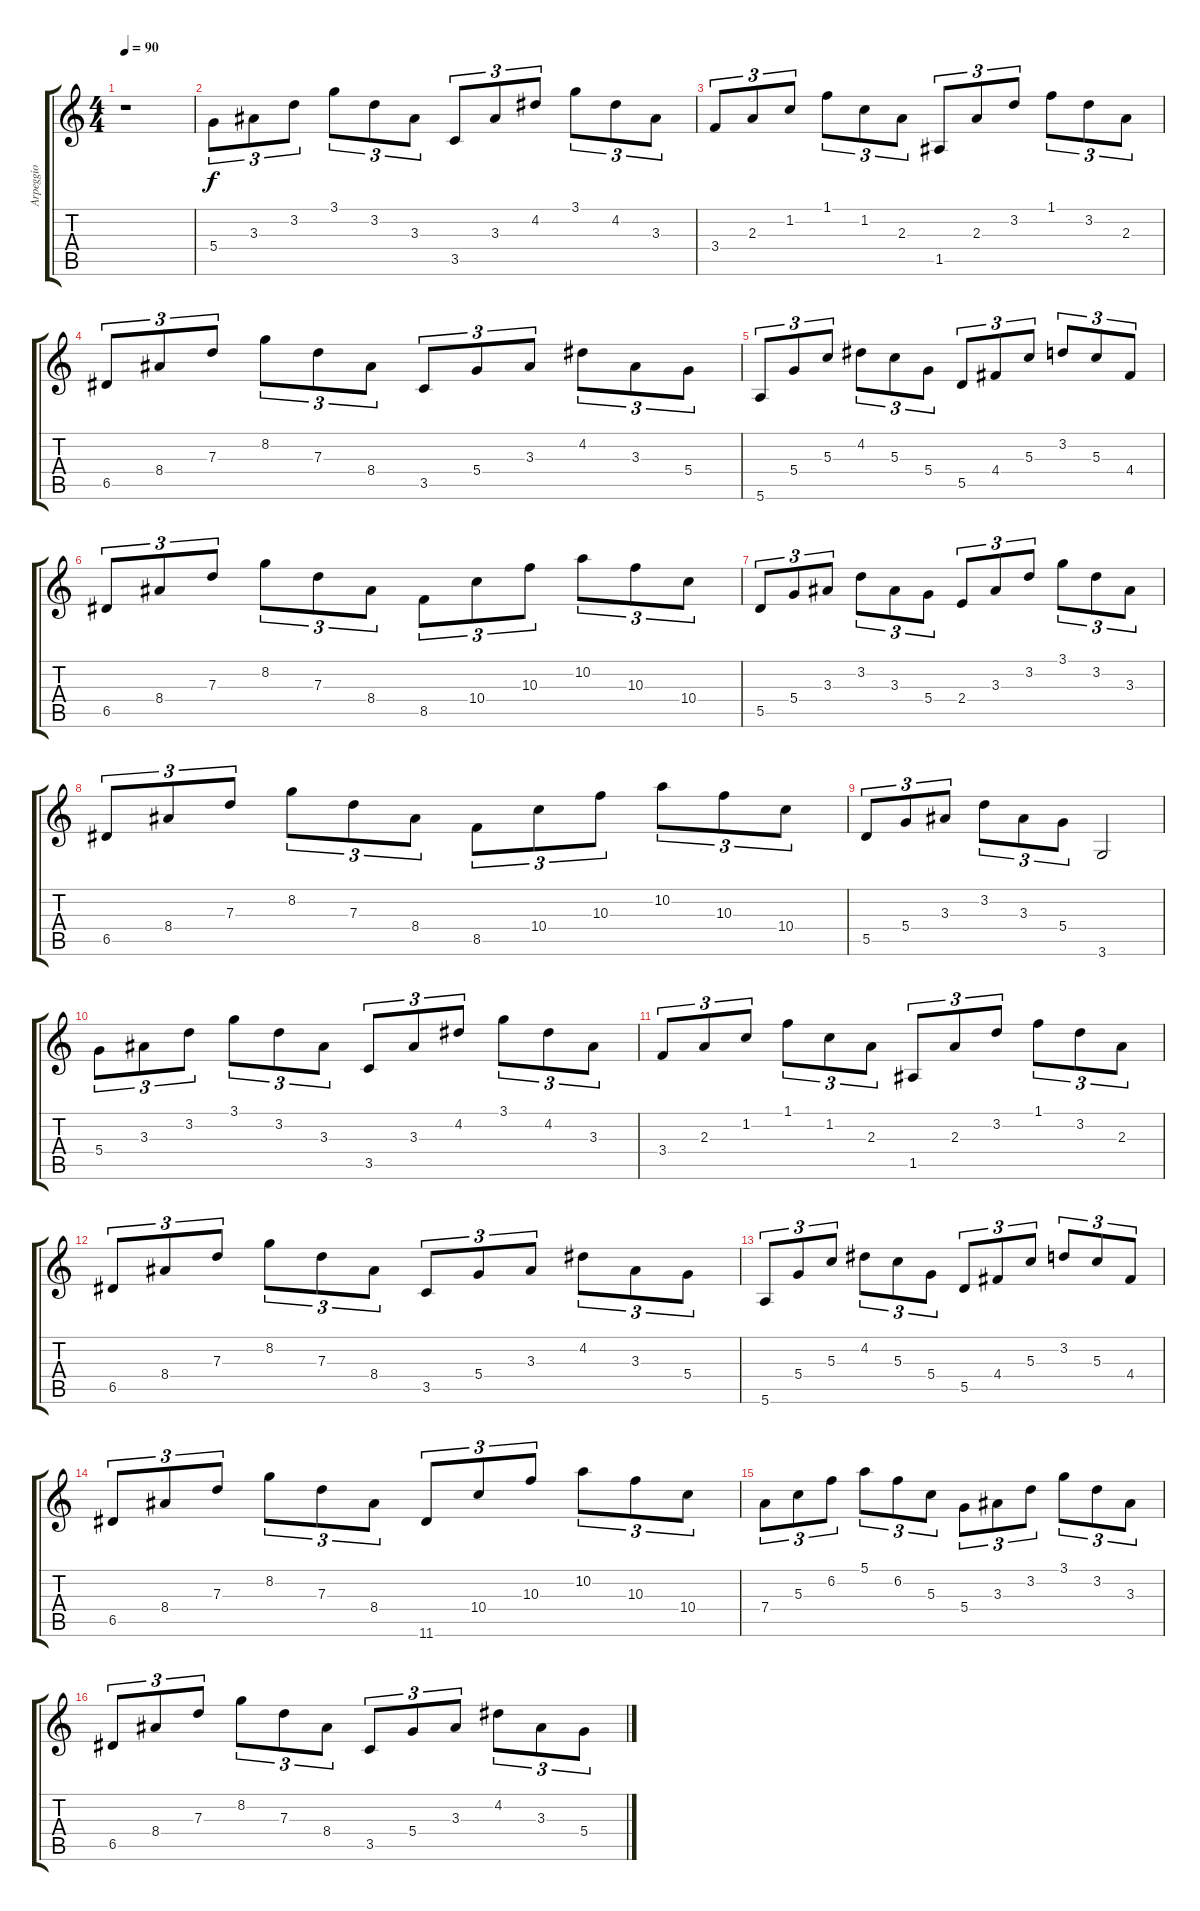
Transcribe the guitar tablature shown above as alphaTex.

\track ("Arpeggio" "Arpeggio") {instrument acousticguitarnylon}
\staff {score tabs}
\tuning (E4 B3 G3 D3 A2 E2) {hide}
\ts (4 4)
\tempo 90
\clef g2
\ks c
r.1{dy f instrument acousticguitarnylon} |
5.4.8{tu (3 2)} 3.3.8{tu (3 2)} 3.2.8{tu (3 2)} 3.1.8{tu (3 2)} 3.2.8{tu (3 2)} 3.3.8{tu (3 2)} 3.5.8{tu (3 2)} 3.3.8{tu (3 2)} 4.2.8{tu (3 2)} 3.1.8{tu (3 2)} 4.2.8{tu (3 2)} 3.3.8{tu (3 2)} |
3.4.8{tu (3 2)} 2.3.8{tu (3 2)} 1.2.8{tu (3 2)} 1.1.8{tu (3 2)} 1.2.8{tu (3 2)} 2.3.8{tu (3 2)} 1.5.8{tu (3 2)} 2.3.8{tu (3 2)} 3.2.8{tu (3 2)} 1.1.8{tu (3 2)} 3.2.8{tu (3 2)} 2.3.8{tu (3 2)} |
6.5.8{tu (3 2)} 8.4.8{tu (3 2)} 7.3.8{tu (3 2)} 8.2.8{tu (3 2)} 7.3.8{tu (3 2)} 8.4.8{tu (3 2)} 3.5.8{tu (3 2)} 5.4.8{tu (3 2)} 3.3.8{tu (3 2)} 4.2.8{tu (3 2)} 3.3.8{tu (3 2)} 5.4.8{tu (3 2)} |
5.6.8{tu (3 2)} 5.4.8{tu (3 2)} 5.3.8{tu (3 2)} 4.2.8{tu (3 2)} 5.3.8{tu (3 2)} 5.4.8{tu (3 2)} 5.5.8{tu (3 2)} 4.4.8{tu (3 2)} 5.3.8{tu (3 2)} 3.2.8{tu (3 2)} 5.3.8{tu (3 2)} 4.4.8{tu (3 2)} |
6.5.8{tu (3 2)} 8.4.8{tu (3 2)} 7.3.8{tu (3 2)} 8.2.8{tu (3 2)} 7.3.8{tu (3 2)} 8.4.8{tu (3 2)} 8.5.8{tu (3 2)} 10.4.8{tu (3 2)} 10.3.8{tu (3 2)} 10.2.8{tu (3 2)} 10.3.8{tu (3 2)} 10.4.8{tu (3 2)} |
5.5.8{tu (3 2)} 5.4.8{tu (3 2)} 3.3.8{tu (3 2)} 3.2.8{tu (3 2)} 3.3.8{tu (3 2)} 5.4.8{tu (3 2)} 2.4.8{tu (3 2)} 3.3.8{tu (3 2)} 3.2.8{tu (3 2)} 3.1.8{tu (3 2)} 3.2.8{tu (3 2)} 3.3.8{tu (3 2)} |
6.5.8{tu (3 2)} 8.4.8{tu (3 2)} 7.3.8{tu (3 2)} 8.2.8{tu (3 2)} 7.3.8{tu (3 2)} 8.4.8{tu (3 2)} 8.5.8{tu (3 2)} 10.4.8{tu (3 2)} 10.3.8{tu (3 2)} 10.2.8{tu (3 2)} 10.3.8{tu (3 2)} 10.4.8{tu (3 2)} |
5.5.8{tu (3 2)} 5.4.8{tu (3 2)} 3.3.8{tu (3 2)} 3.2.8{tu (3 2)} 3.3.8{tu (3 2)} 5.4.8{tu (3 2)} 3.6.2 |
5.4.8{tu (3 2)} 3.3.8{tu (3 2)} 3.2.8{tu (3 2)} 3.1.8{tu (3 2)} 3.2.8{tu (3 2)} 3.3.8{tu (3 2)} 3.5.8{tu (3 2)} 3.3.8{tu (3 2)} 4.2.8{tu (3 2)} 3.1.8{tu (3 2)} 4.2.8{tu (3 2)} 3.3.8{tu (3 2)} |
3.4.8{tu (3 2)} 2.3.8{tu (3 2)} 1.2.8{tu (3 2)} 1.1.8{tu (3 2)} 1.2.8{tu (3 2)} 2.3.8{tu (3 2)} 1.5.8{tu (3 2)} 2.3.8{tu (3 2)} 3.2.8{tu (3 2)} 1.1.8{tu (3 2)} 3.2.8{tu (3 2)} 2.3.8{tu (3 2)} |
6.5.8{tu (3 2)} 8.4.8{tu (3 2)} 7.3.8{tu (3 2)} 8.2.8{tu (3 2)} 7.3.8{tu (3 2)} 8.4.8{tu (3 2)} 3.5.8{tu (3 2)} 5.4.8{tu (3 2)} 3.3.8{tu (3 2)} 4.2.8{tu (3 2)} 3.3.8{tu (3 2)} 5.4.8{tu (3 2)} |
5.6.8{tu (3 2)} 5.4.8{tu (3 2)} 5.3.8{tu (3 2)} 4.2.8{tu (3 2)} 5.3.8{tu (3 2)} 5.4.8{tu (3 2)} 5.5.8{tu (3 2)} 4.4.8{tu (3 2)} 5.3.8{tu (3 2)} 3.2.8{tu (3 2)} 5.3.8{tu (3 2)} 4.4.8{tu (3 2)} |
6.5.8{tu (3 2)} 8.4.8{tu (3 2)} 7.3.8{tu (3 2)} 8.2.8{tu (3 2)} 7.3.8{tu (3 2)} 8.4.8{tu (3 2)} 11.6.8{tu (3 2)} 10.4.8{tu (3 2)} 10.3.8{tu (3 2)} 10.2.8{tu (3 2)} 10.3.8{tu (3 2)} 10.4.8{tu (3 2)} |
7.4.8{tu (3 2)} 5.3.8{tu (3 2)} 6.2.8{tu (3 2)} 5.1.8{tu (3 2)} 6.2.8{tu (3 2)} 5.3.8{tu (3 2)} 5.4.8{tu (3 2)} 3.3.8{tu (3 2)} 3.2.8{tu (3 2)} 3.1.8{tu (3 2)} 3.2.8{tu (3 2)} 3.3.8{tu (3 2)} |
6.5.8{tu (3 2)} 8.4.8{tu (3 2)} 7.3.8{tu (3 2)} 8.2.8{tu (3 2)} 7.3.8{tu (3 2)} 8.4.8{tu (3 2)} 3.5.8{tu (3 2)} 5.4.8{tu (3 2)} 3.3.8{tu (3 2)} 4.2.8{tu (3 2)} 3.3.8{tu (3 2)} 5.4.8{tu (3 2)}
